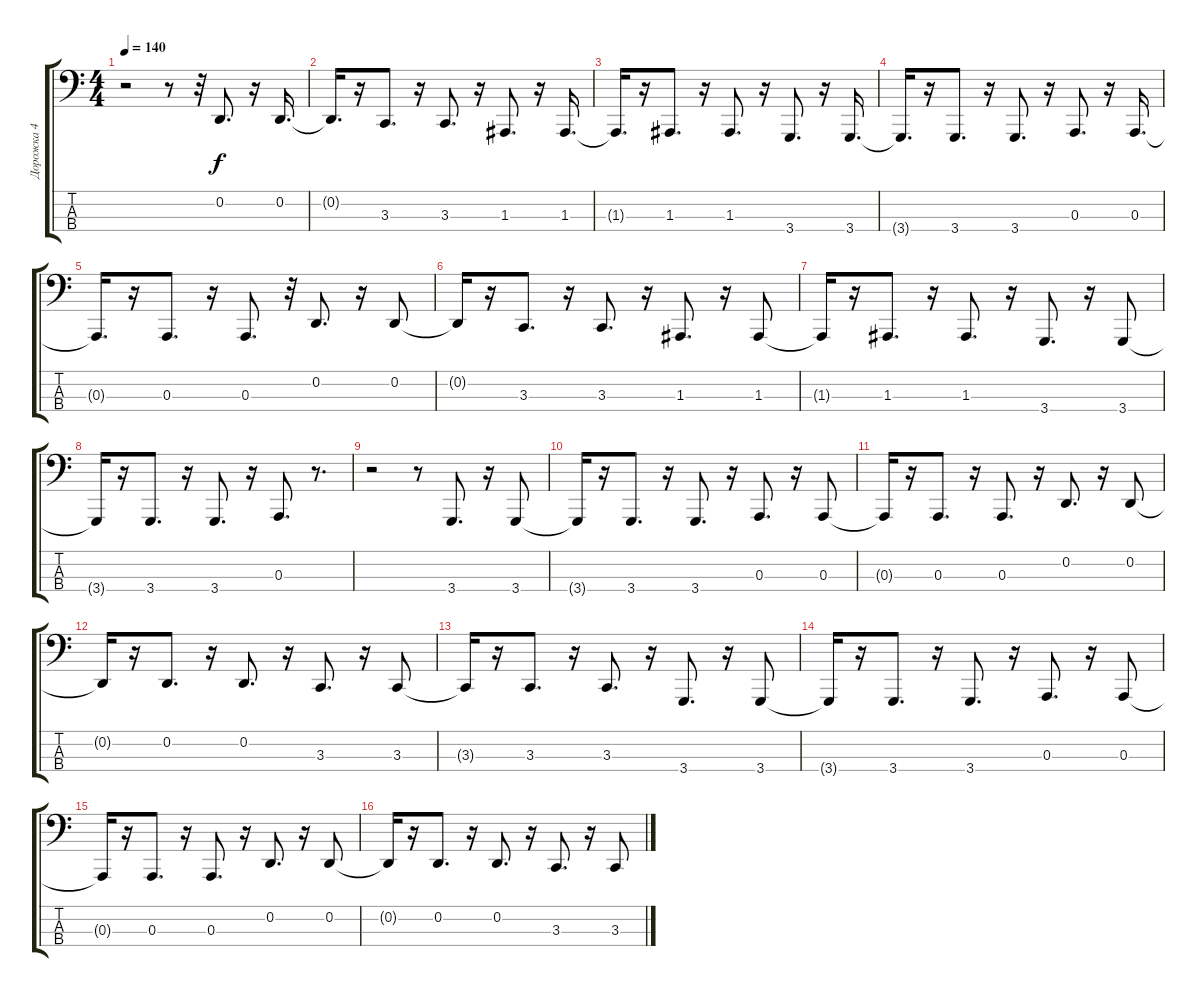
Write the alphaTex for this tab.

\track ("Дорожка 4" "Дорожка 4") {instrument synthbrass1}
\staff {score tabs}
\tuning (G2 D2 A1 E1) {hide}
\ts (4 4)
\tempo 140
\clef f4
\ks c
r.2{dy f} r.8 r.32 0.2.8{d} r.16 0.2.16{d} |
0.2{t}.16{d} r.16 3.3.8{d} r.16 3.3.8{d} r.16 1.3.8{d} r.16 1.3.16{d} |
1.3{t}.16{d} r.16 1.3.8{d} r.16 1.3.8{d} r.16 3.4.8{d} r.16 3.4.16{d} |
3.4{t}.16{d} r.16 3.4.8{d} r.16 3.4.8{d} r.16 0.3.8{d} r.16 0.3.16{d} |
0.3{t}.16{d} r.16 0.3.8{d} r.16 0.3.8{d} r.32 0.2.8{d} r.16 0.2.8 |
0.2{t}.16 r.16 3.3.8{d} r.16 3.3.8{d} r.16 1.3.8{d} r.16 1.3.8 |
1.3{t}.16 r.16 1.3.8{d} r.16 1.3.8{d} r.16 3.4.8{d} r.16 3.4.8 |
3.4{t}.16 r.16 3.4.8{d} r.16 3.4.8{d} r.16 0.3.8{d} r.8{d} |
r.2 r.8 3.4.8{d} r.16 3.4.8 |
3.4{t}.16 r.16 3.4.8{d} r.16 3.4.8{d} r.16 0.3.8{d} r.16 0.3.8 |
0.3{t}.16 r.16 0.3.8{d} r.16 0.3.8{d} r.16 0.2.8{d} r.16 0.2.8 |
0.2{t}.16 r.16 0.2.8{d} r.16 0.2.8{d} r.16 3.3.8{d} r.16 3.3.8 |
3.3{t}.16 r.16 3.3.8{d} r.16 3.3.8{d} r.16 3.4.8{d} r.16 3.4.8 |
3.4{t}.16 r.16 3.4.8{d} r.16 3.4.8{d} r.16 0.3.8{d} r.16 0.3.8 |
0.3{t}.16 r.16 0.3.8{d} r.16 0.3.8{d} r.16 0.2.8{d} r.16 0.2.8 |
0.2{t}.16 r.16 0.2.8{d} r.16 0.2.8{d} r.16 3.3.8{d} r.16 3.3.8
